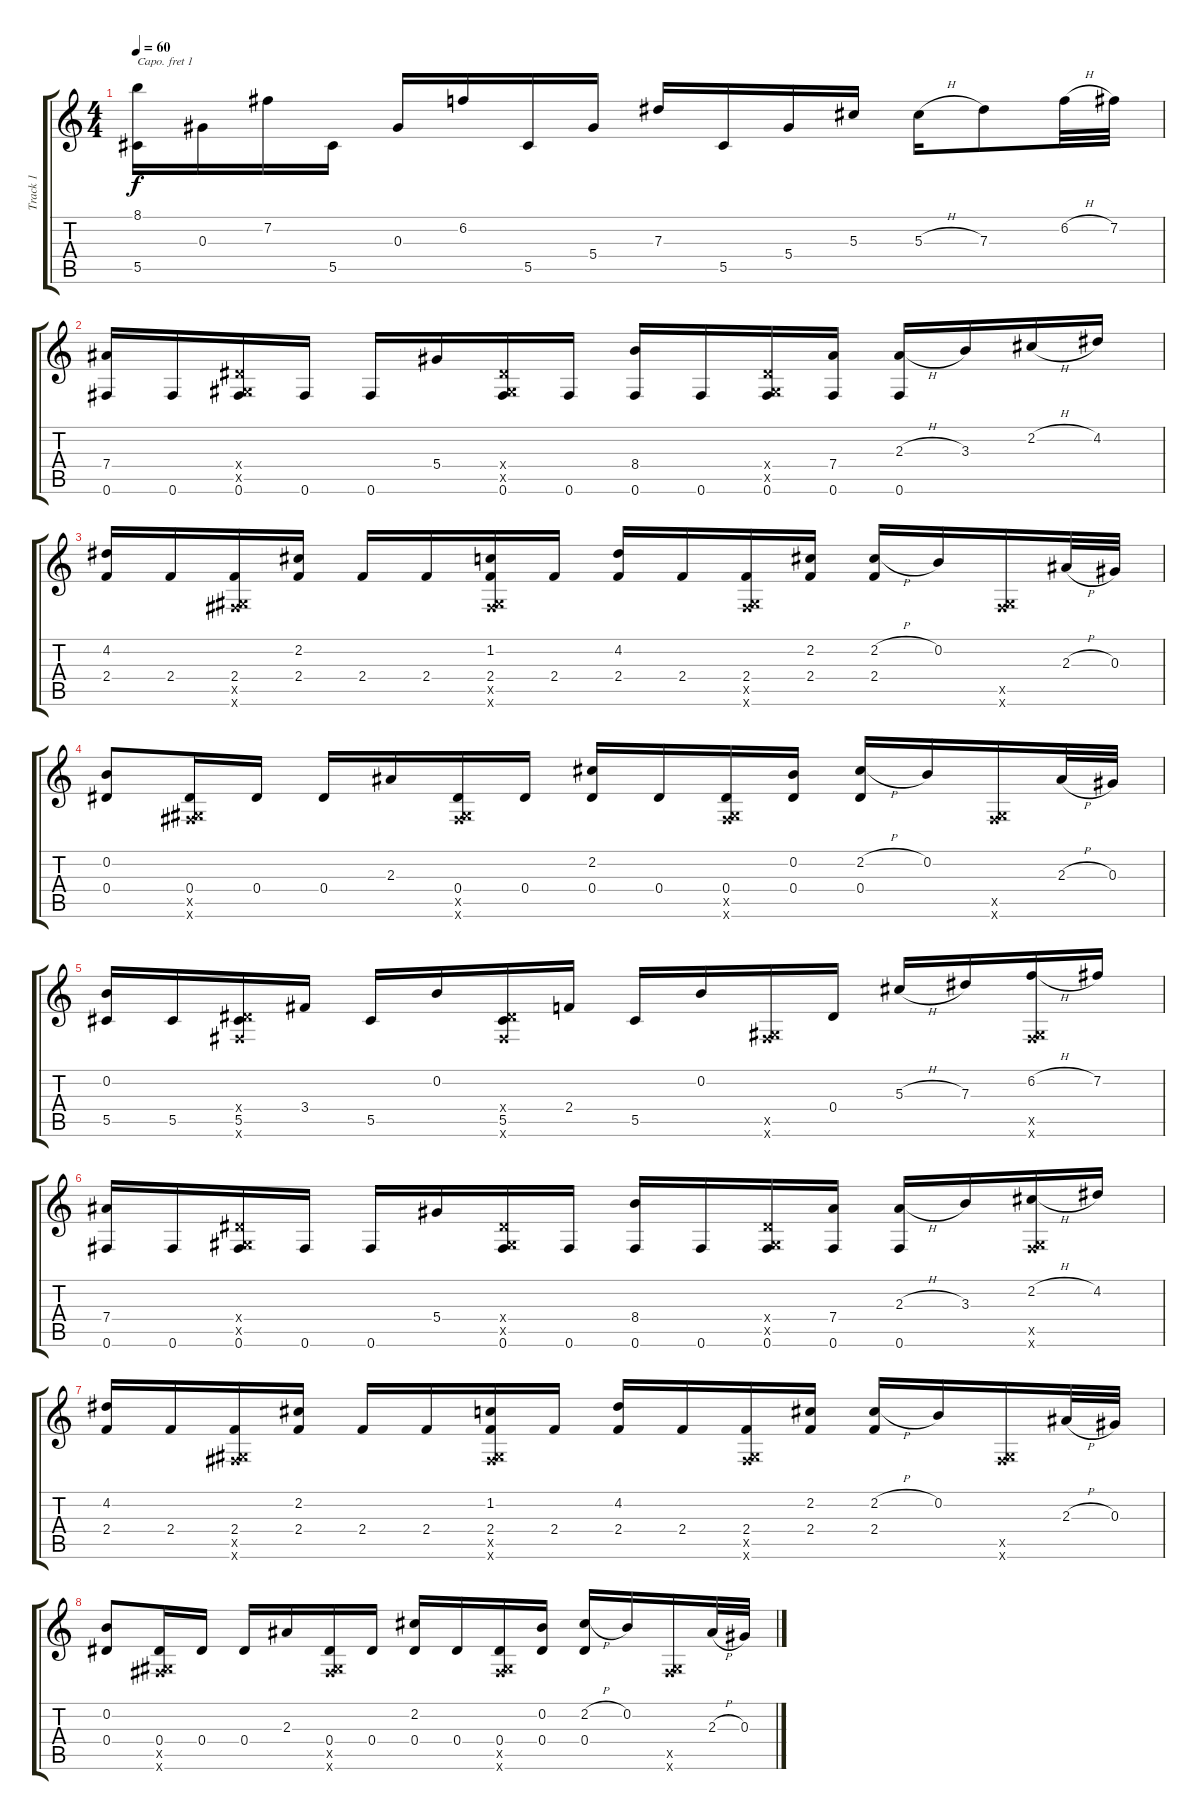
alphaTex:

\track ("Track 1" "Track 1") {instrument acousticguitarsteel}
\staff {score tabs}
\capo 1
\tuning (D4 Bb3 G3 D3 G2 F2) {hide}
\ts (4 4)
\tempo 60
\clef g2
\ks c
(8.1 5.5).16{dy f} 0.3.16 7.2.16 5.5.16 0.3.16 6.2.16 5.5.16 5.4.16 7.3.16 5.5.16 5.4.16 5.3.16 5.3{h}.16 7.3.8 6.2{h}.32 7.2.32 |
(7.4 0.6).16 0.6.16 (0.4{x} 0.5{x} 0.6).16 0.6.16 0.6.16 5.4.16 (0.4{x} 0.5{x} 0.6).16 0.6.16 (8.4 0.6).16 0.6.16 (0.4{x} 0.5{x} 0.6).16 (7.4 0.6).16 (2.3{h} 0.6).16 3.3.16 2.2{h}.16 4.2.16 |
(4.2 2.4).16 2.4.16 (2.4 0.5{x} 0.6{x}).16 (2.2 2.4).16 2.4.16 2.4.16 (1.2 2.4 0.5{x} 0.6{x}).16 2.4.16 (4.2 2.4).16 2.4.16 (2.4 0.5{x} 0.6{x}).16 (2.2 2.4).16 (2.2{h} 2.4).16 0.2.16 (0.5{x} 0.6{x}).16 2.3{h}.32 0.3.32 |
(0.2 0.4).8 (0.4 0.5{x} 0.6{x}).16 0.4.16 0.4.16 2.3.16 (0.4 0.5{x} 0.6{x}).16 0.4.16 (2.2 0.4).16 0.4.16 (0.4 0.5{x} 0.6{x}).16 (0.2 0.4).16 (2.2{h} 0.4).16 0.2.16 (0.5{x} 0.6{x}).16 2.3{h}.32 0.3.32 |
(0.2 5.5).16 5.5.16 (0.4{x} 5.5 0.6{x}).16 3.4.16 5.5.16 0.2.16 (0.4{x} 5.5 0.6{x}).16 2.4.16 5.5.16 0.2.16 (0.5{x} 0.6{x}).16 0.4.16 5.3{h}.16 7.3.16 (6.2{h} 0.5{x} 0.6{x}).16 7.2.16 |
(7.4 0.6).16 0.6.16 (0.4{x} 0.5{x} 0.6).16 0.6.16 0.6.16 5.4.16 (0.4{x} 0.5{x} 0.6).16 0.6.16 (8.4 0.6).16 0.6.16 (0.4{x} 0.5{x} 0.6).16 (7.4 0.6).16 (2.3{h} 0.6).16 3.3.16 (2.2{h} 0.5{x} 0.6{x}).16 4.2.16 |
(4.2 2.4).16 2.4.16 (2.4 0.5{x} 0.6{x}).16 (2.2 2.4).16 2.4.16 2.4.16 (1.2 2.4 0.5{x} 0.6{x}).16 2.4.16 (4.2 2.4).16 2.4.16 (2.4 0.5{x} 0.6{x}).16 (2.2 2.4).16 (2.2{h} 2.4).16 0.2.16 (0.5{x} 0.6{x}).16 2.3{h}.32 0.3.32 |
(0.2 0.4).8 (0.4 0.5{x} 0.6{x}).16 0.4.16 0.4.16 2.3.16 (0.4 0.5{x} 0.6{x}).16 0.4.16 (2.2 0.4).16 0.4.16 (0.4 0.5{x} 0.6{x}).16 (0.2 0.4).16 (2.2{h} 0.4).16 0.2.16 (0.5{x} 0.6{x}).16 2.3{h}.32 0.3.32
